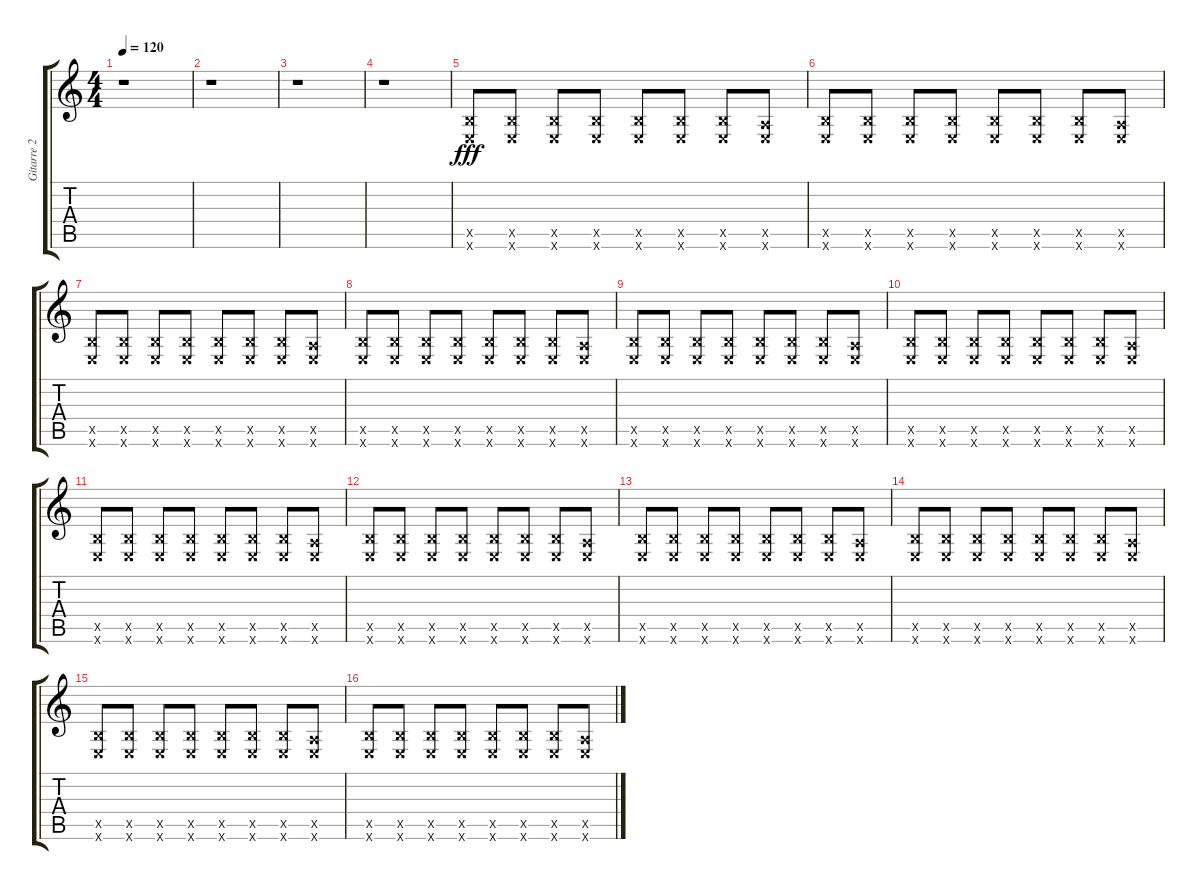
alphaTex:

\track ("Gitarre 2" "Gitarre 2") {instrument distortionguitar}
\staff {score tabs}
\tuning (E4 B3 G3 D3 A2 E2) {hide}
\ts (4 4)
\tempo 120
\clef g2
\ks c
r.1{dy f} |
r.1 |
r.1 |
r.1 |
(2.5{x} 0.6{x}).8{dy fff} (2.5{x} 0.6{x}).8 (2.5{x} 0.6{x}).8 (2.5{x} 0.6{x}).8 (2.5{x} 0.6{x}).8 (2.5{x} 0.6{x}).8 (2.5{x} 0.6{x}).8 (0.5{x} 0.6{x}).8 |
(2.5{x} 0.6{x}).8 (2.5{x} 0.6{x}).8 (2.5{x} 0.6{x}).8 (2.5{x} 0.6{x}).8 (2.5{x} 0.6{x}).8 (2.5{x} 0.6{x}).8 (2.5{x} 0.6{x}).8 (0.5{x} 0.6{x}).8 |
(2.5{x} 0.6{x}).8 (2.5{x} 0.6{x}).8 (2.5{x} 0.6{x}).8 (2.5{x} 0.6{x}).8 (2.5{x} 0.6{x}).8 (2.5{x} 0.6{x}).8 (2.5{x} 0.6{x}).8 (0.5{x} 0.6{x}).8 |
(2.5{x} 0.6{x}).8 (2.5{x} 0.6{x}).8 (2.5{x} 0.6{x}).8 (2.5{x} 0.6{x}).8 (2.5{x} 0.6{x}).8 (2.5{x} 0.6{x}).8 (2.5{x} 0.6{x}).8 (0.5{x} 0.6{x}).8 |
(2.5{x} 0.6{x}).8 (2.5{x} 0.6{x}).8 (2.5{x} 0.6{x}).8 (2.5{x} 0.6{x}).8 (2.5{x} 0.6{x}).8 (2.5{x} 0.6{x}).8 (2.5{x} 0.6{x}).8 (0.5{x} 0.6{x}).8 |
(2.5{x} 0.6{x}).8 (2.5{x} 0.6{x}).8 (2.5{x} 0.6{x}).8 (2.5{x} 0.6{x}).8 (2.5{x} 0.6{x}).8 (2.5{x} 0.6{x}).8 (2.5{x} 0.6{x}).8 (0.5{x} 0.6{x}).8 |
(2.5{x} 0.6{x}).8 (2.5{x} 0.6{x}).8 (2.5{x} 0.6{x}).8 (2.5{x} 0.6{x}).8 (2.5{x} 0.6{x}).8 (2.5{x} 0.6{x}).8 (2.5{x} 0.6{x}).8 (0.5{x} 0.6{x}).8 |
(2.5{x} 0.6{x}).8 (2.5{x} 0.6{x}).8 (2.5{x} 0.6{x}).8 (2.5{x} 0.6{x}).8 (2.5{x} 0.6{x}).8 (2.5{x} 0.6{x}).8 (2.5{x} 0.6{x}).8 (0.5{x} 0.6{x}).8 |
(2.5{x} 0.6{x}).8 (2.5{x} 0.6{x}).8 (2.5{x} 0.6{x}).8 (2.5{x} 0.6{x}).8 (2.5{x} 0.6{x}).8 (2.5{x} 0.6{x}).8 (2.5{x} 0.6{x}).8 (0.5{x} 0.6{x}).8 |
(2.5{x} 0.6{x}).8 (2.5{x} 0.6{x}).8 (2.5{x} 0.6{x}).8 (2.5{x} 0.6{x}).8 (2.5{x} 0.6{x}).8 (2.5{x} 0.6{x}).8 (2.5{x} 0.6{x}).8 (0.5{x} 0.6{x}).8 |
(2.5{x} 0.6{x}).8 (2.5{x} 0.6{x}).8 (2.5{x} 0.6{x}).8 (2.5{x} 0.6{x}).8 (2.5{x} 0.6{x}).8 (2.5{x} 0.6{x}).8 (2.5{x} 0.6{x}).8 (0.5{x} 0.6{x}).8 |
(2.5{x} 0.6{x}).8 (2.5{x} 0.6{x}).8 (2.5{x} 0.6{x}).8 (2.5{x} 0.6{x}).8 (2.5{x} 0.6{x}).8 (2.5{x} 0.6{x}).8 (2.5{x} 0.6{x}).8 (0.5{x} 0.6{x}).8
